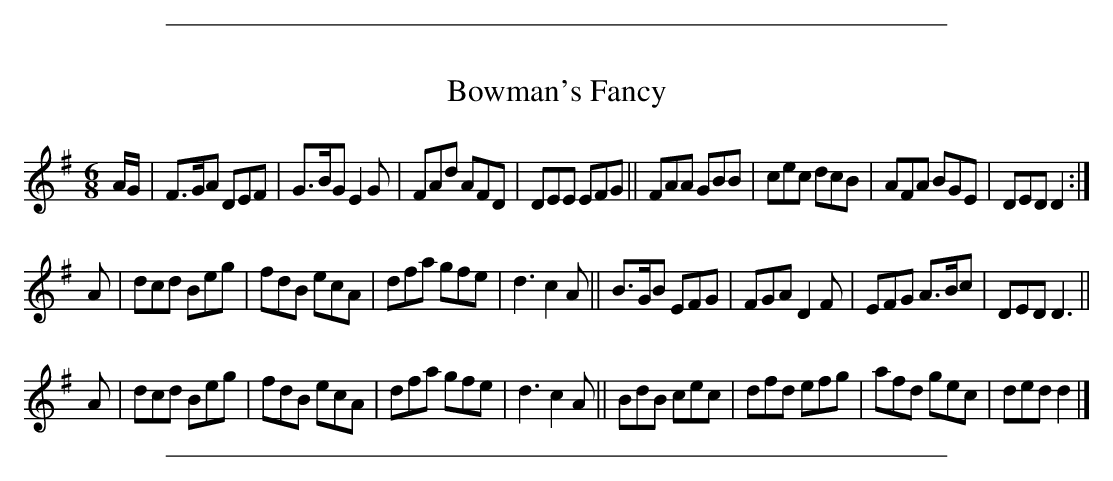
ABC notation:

X:1
T: Bowman's Fancy
M: 6/8
L: 1/8
K: Dmix
A/G/ |\
F>GA DEF | G>BG E2G | FAd AFD | DEE EFG ||\
FAA GBB | cec dcB | AFA BGE | DED D2 :|
A |\
dcd  Beg | fdB ecA | dfa gfe  | d3 c2A ||\
B>GB EFG | FGA D2F | EFG A>Bc | DED D3 ||
A |\
dcd  Beg | fdB ecA | dfa gfe  | d3 c2A ||\
BdB  cec | dfd efg | afd gec  | ded d2 |]
